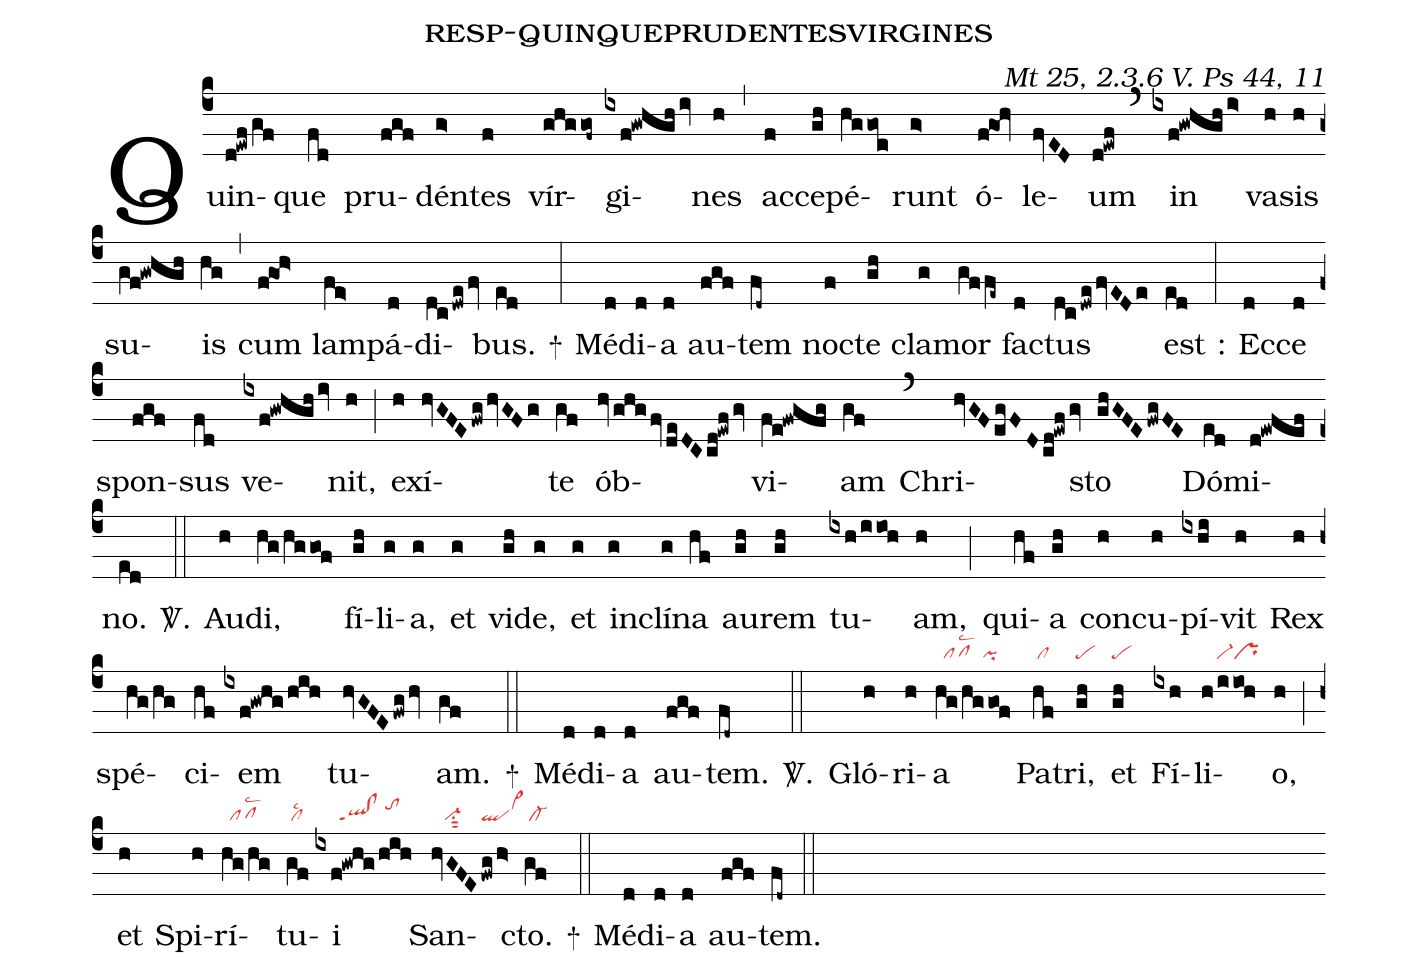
name: resp-quinqueprudentesvirgines;
commentary: Mt 25, 2.3.6 V. Ps 44, 11;
nabc-lines: 1;
%%
(c4) Quin(d!ewf/gf)que(fd) pru(fgf)dén(g>)tes(f) vír(ghg/gof~)gi(ixf!gwhgh/iv)nes(h) (,) ac(f)ce(gh)pé(hggoe)runt(g>) ó(f!goh)le(fvED)um(d!ewf) (`) in(ixf!gwhgh/i>) va(h)sis(h) su(gf!gwhgh)is(hg) (,) cum(f!goh>) lam(fe>)pá(d)di(dcdwe/fv)bus.(ed) +(:)
Mé(d)di(d)a(d) au(fgf)tem(fd~) noc(f)te(gh) cla(g)mor(gffe~) fac(d)tus(dcdwe/fvEDe) est(ed) :(:)
Ec(d)ce(d) spon(fgf)sus(fd) ve(ixf!gwhgh/iv)nit,(h) (;)
ex(h)í(hvGFEfwg/hvGFg)te(gf) ób(hv/ghg/fvdeDCcd!ewf/gv)vi(fe!fwgfg)am(gf) (`) Chri(hvGFegFDcd!ewf/gv)sto(ghGFEfwgFE) Dó(ed)mi(d!ewfef)no.(ed) <sp>V/</sp>.(::)

Au(h)di,(hg/hggof) fí(gh)li(g)a,(g) et(g) vi(gh)de,(g) et(g) in(g)clí(g)na(hf) au(gh)rem(gh) tu(ixh/iioh)am,(h) (;)
qui(hf)a(gh) con(h)cu(h)pí(ixhi)vit(h) Rex(h) spé(hg/hg)ci(hf)em(ixf!gwhg/hih) tu(hvGFEfwg/hv)am.(gf) +(::)
Mé(d)di(d)a(d) au(fgf)tem.(fd~)
<sp>V/</sp>.(::)
Gló(h)ri(h)a(hg/hggof|//pflsc2/pi)
Pa(hf|/cl)tri,(gh|pe) et(gh|pe) Fí(ixh)li(h/iioh|////vi-pr)o,(h) (;)
et(h) Spi(h)rí(hg/hg|//pflsc2)tu(gf|/cllsc2)i(ixf!gwhg/hih|//////ql!clppt1/tohj)
San(hvGFE|///vi-su1sut2|fwg/h>|qlvi>hj)cto.(gf|/cl-) +(::)
Mé(d)di(d)a(d) au(fgf)tem.(fd~) (::)
